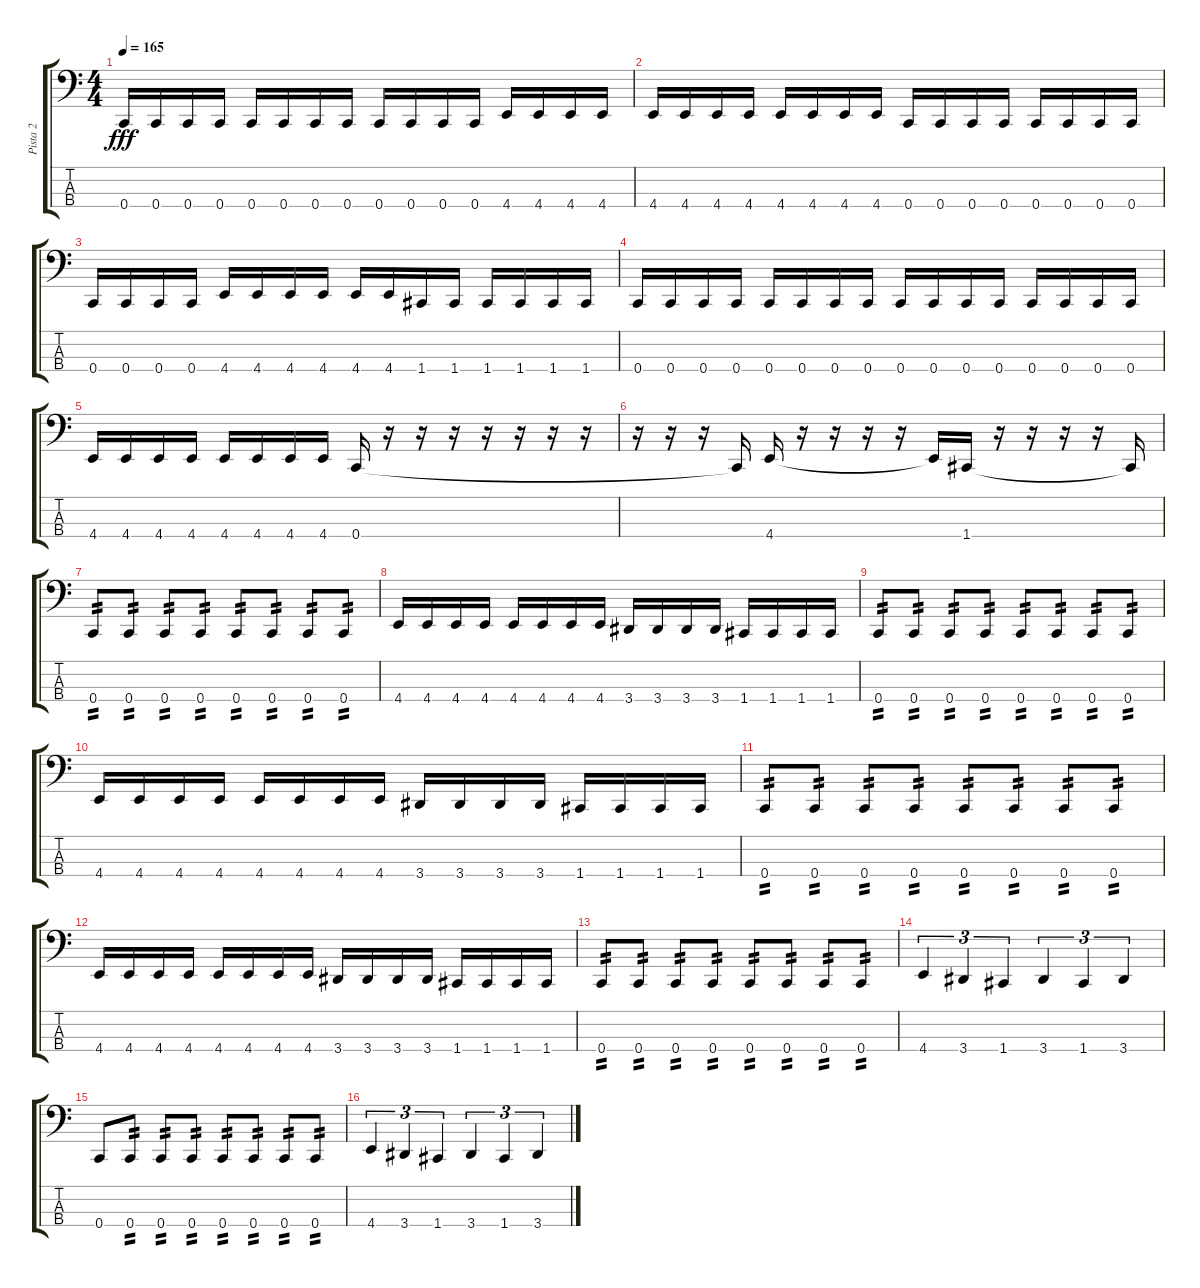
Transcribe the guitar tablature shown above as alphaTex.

\track ("Pista 2" "Pista 2") {instrument electricbasspick}
\staff {score tabs}
\tuning (F2 C2 G1 C1) {hide}
\ts (4 4)
\tempo 165
\clef f4
\ks c
0.4.16{dy fff} 0.4.16 0.4.16 0.4.16 0.4.16 0.4.16 0.4.16 0.4.16 0.4.16 0.4.16 0.4.16 0.4.16 4.4.16 4.4.16 4.4.16 4.4.16 |
4.4.16 4.4.16 4.4.16 4.4.16 4.4.16 4.4.16 4.4.16 4.4.16 0.4.16 0.4.16 0.4.16 0.4.16 0.4.16 0.4.16 0.4.16 0.4.16 |
0.4.16 0.4.16 0.4.16 0.4.16 4.4.16 4.4.16 4.4.16 4.4.16 4.4.16 4.4.16 1.4.16 1.4.16 1.4.16 1.4.16 1.4.16 1.4.16 |
0.4.16 0.4.16 0.4.16 0.4.16 0.4.16 0.4.16 0.4.16 0.4.16 0.4.16 0.4.16 0.4.16 0.4.16 0.4.16 0.4.16 0.4.16 0.4.16 |
4.4.16 4.4.16 4.4.16 4.4.16 4.4.16 4.4.16 4.4.16 4.4.16 0.4.16 r.16 r.16 r.16 r.16 r.16 r.16 r.16 |
r.16 r.16 r.16 0.4{t}.16 4.4.16 r.16 r.16 r.16 r.16 4.4{t}.16 1.4.16 r.16 r.16 r.16 r.16 1.4{t}.16 |
0.4.8{tp 2} 0.4.8{tp 2} 0.4.8{tp 2} 0.4.8{tp 2} 0.4.8{tp 2} 0.4.8{tp 2} 0.4.8{tp 2} 0.4.8{tp 2} |
4.4.16 4.4.16 4.4.16 4.4.16 4.4.16 4.4.16 4.4.16 4.4.16 3.4.16 3.4.16 3.4.16 3.4.16 1.4.16 1.4.16 1.4.16 1.4.16 |
0.4.8{tp 2} 0.4.8{tp 2} 0.4.8{tp 2} 0.4.8{tp 2} 0.4.8{tp 2} 0.4.8{tp 2} 0.4.8{tp 2} 0.4.8{tp 2} |
4.4.16 4.4.16 4.4.16 4.4.16 4.4.16 4.4.16 4.4.16 4.4.16 3.4.16 3.4.16 3.4.16 3.4.16 1.4.16 1.4.16 1.4.16 1.4.16 |
0.4.8{tp 2} 0.4.8{tp 2} 0.4.8{tp 2} 0.4.8{tp 2} 0.4.8{tp 2} 0.4.8{tp 2} 0.4.8{tp 2} 0.4.8{tp 2} |
4.4.16 4.4.16 4.4.16 4.4.16 4.4.16 4.4.16 4.4.16 4.4.16 3.4.16 3.4.16 3.4.16 3.4.16 1.4.16 1.4.16 1.4.16 1.4.16 |
0.4.8{tp 2} 0.4.8{tp 2} 0.4.8{tp 2} 0.4.8{tp 2} 0.4.8{tp 2} 0.4.8{tp 2} 0.4.8{tp 2} 0.4.8{tp 2} |
4.4.4{tu (3 2)} 3.4.4{tu (3 2)} 1.4.4{tu (3 2)} 3.4.4{tu (3 2)} 1.4.4{tu (3 2)} 3.4.4{tu (3 2)} |
0.4.8 0.4.8{tp 2} 0.4.8{tp 2} 0.4.8{tp 2} 0.4.8{tp 2} 0.4.8{tp 2} 0.4.8{tp 2} 0.4.8{tp 2} |
4.4.4{tu (3 2)} 3.4.4{tu (3 2)} 1.4.4{tu (3 2)} 3.4.4{tu (3 2)} 1.4.4{tu (3 2)} 3.4.4{tu (3 2)}
